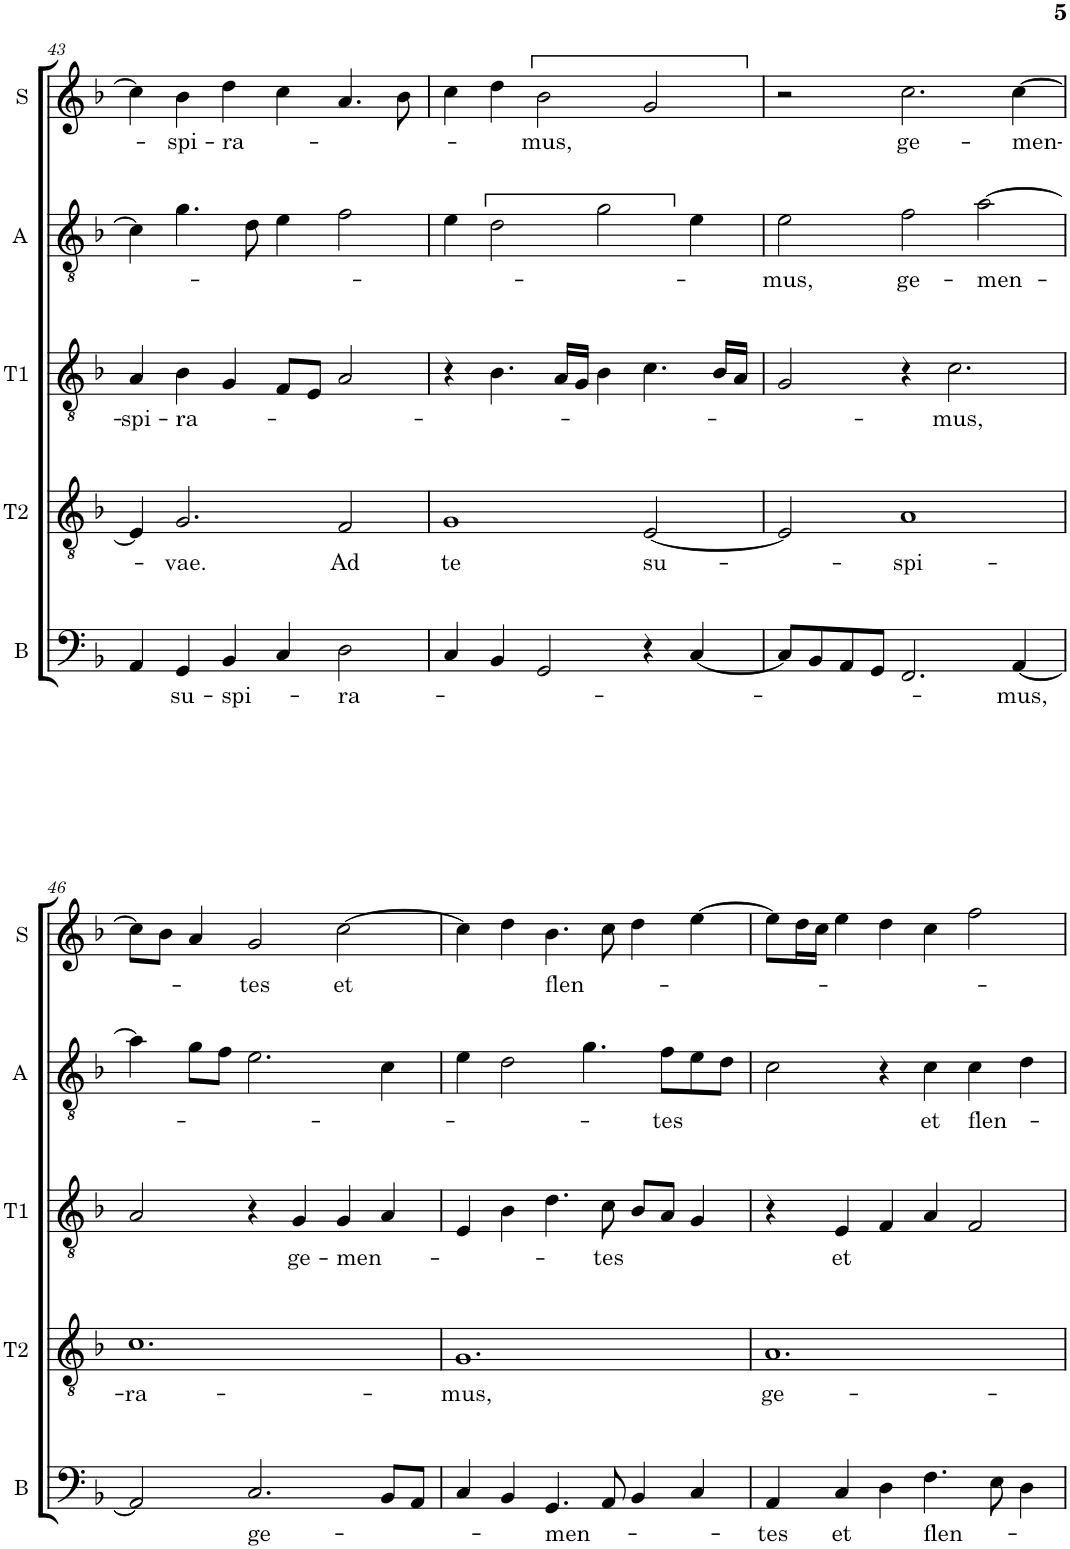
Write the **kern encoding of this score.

**kern	**text	**kern	**text	**kern	**text	**kern	**text	**kern	**text
*part5	*part5	*part4	*part4	*part3	*part3	*part2	*part2	*part1	*part1
*staff5	*staff5	*staff4	*staff4	*staff3	*staff3	*staff2	*staff2	*staff1	*staff1
*I"B	*	*I"T2	*	*I"T1	*	*I"A	*	*I"S	*
*I'B	*	*I'T2	*	*I'T1	*	*I'A	*	*I'S	*
!!LO:PB:g=z
*clefF4	*	*clefGv2	*	*clefGv2	*	*clefGv2	*	*clefG2	*
*k[b-]	*	*k[b-]	*	*k[b-]	*	*k[b-]	*	*k[b-]	*
*M3/2	*	*M3/2	*	*M3/2	*	*M3/2	*	*M3/2	*
=43	=43	=43	=43	=43	=43	=43	=43	=43	=43
!	!	!	!	!	!LO:LY:b	!	!	!	!
4AA/	.	4E/]	.	4A/	-spi-	4c\]	.	4cc\]	.
!	!LO:LY:b	!	!LO:LY:b	!	!LO:LY:b	!	!	!	!LO:LY:b
4GG/	su-	2.G/	-vae.	4B-\	-ra-	4.g\	.	4b-\	-spi-
!	!LO:LY:b	!	!	!	!	!	!	!	!LO:LY:b
4BB-/	-spi-	.	.	4G/	.	.	.	4dd\	-ra-
.	.	.	.	.	.	8d\	.	.	.
4C/	.	.	.	8F/L	.	4e\	.	4cc\	.
.	.	.	.	8E/J	.	.	.	.	.
!	!LO:LY:b	!	!LO:LY:b	!	!	!	!	!	!
2D\	-ra-	2F/	Ad	2A/	.	2f\	.	4.a/	.
.	.	.	.	.	.	.	.	8b-\	.
=44	=44	=44	=44	=44	=44	=44	=44	=44	=44
!	!	!	!LO:LY:b	!	!	!	!	!	!
4C/	.	1G	te	4r	.	4e\	.	4cc\	.
4BB-/	.	.	.	4.B-\	.	2d\	.	4dd\	.
!	!	!	!	!	!	!	!	!	!LO:LY:b
2GG/	.	.	.	.	.	.	.	2b-\	-mus,
.	.	.	.	16A/LL	.	.	.	.	.
.	.	.	.	16G/JJ	.	.	.	.	.
.	.	.	.	4B-\	.	2g\	.	.	.
!	!	!	!LO:LY:b	!	!	!	!	!	!
4r	.	[2E/	su-	4.c\	.	.	.	2g/	.
[4C/	.	.	.	.	.	4e\	.	.	.
.	.	.	.	16B-/LL	.	.	.	.	.
.	.	.	.	16A/JJ	.	.	.	.	.
=45	=45	=45	=45	=45	=45	=45	=45	=45	=45
!	!	!	!	!	!	!	!LO:LY:b	!	!
8C/L]	.	2E/]	.	2G/	.	2e\	-mus,	2r	.
8BB-/	.	.	.	.	.	.	.	.	.
8AA/	.	.	.	.	.	.	.	.	.
8GG/J	.	.	.	.	.	.	.	.	.
!	!	!	!LO:LY:b	!	!	!	!LO:LY:b	!	!LO:LY:b
2.FF/	.	1A	-spi-	4r	.	2f\	ge-	2.cc\	ge-
!	!	!	!	!	!LO:LY:b	!	!	!	!
.	.	.	.	2.c\	-mus,	.	.	.	.
!	!	!	!	!	!	!	!LO:LY:b	!	!
.	.	.	.	.	.	[2a\	-men-	.	.
!	!LO:LY:b	!	!	!	!	!	!	!	!LO:LY:b
[4AA/	-mus,	.	.	.	.	.	.	[4cc\	-men-
!!LO:LB:g=z
=46	=46	=46	=46	=46	=46	=46	=46	=46	=46
!	!	!	!LO:LY:b	!	!	!	!	!	!
2AA/]	.	1.c	-ra-	2A/	.	4a\]	.	8cc\L]	.
.	.	.	.	.	.	.	.	8b-\J	.
.	.	.	.	.	.	8g\L	.	4a/	.
.	.	.	.	.	.	8f\J	.	.	.
!	!LO:LY:b	!	!	!	!	!	!	!	!LO:LY:b
2.C/	ge-	.	.	4r	.	2.e\	.	2g/	-tes
!	!	!	!	!	!LO:LY:b	!	!	!	!
.	.	.	.	4G/	ge-	.	.	.	.
!	!	!	!	!	!LO:LY:b	!	!	!	!LO:LY:b
.	.	.	.	4G/	-men-	.	.	[2cc\	et
8BB-/L	.	.	.	4A/	.	4c\	.	.	.
8AA/J	.	.	.	.	.	.	.	.	.
=47	=47	=47	=47	=47	=47	=47	=47	=47	=47
!	!	!	!LO:LY:b	!	!	!	!	!	!
4C/	.	1.G	-mus,	4E/	.	4e\	.	4cc\]	.
4BB-/	.	.	.	4B-\	.	2d\	.	4dd\	.
!	!LO:LY:b	!	!	!	!	!	!	!	!LO:LY:b
4.GG/	-men-	.	.	4.d\	.	.	.	4.b-\	flen-
.	.	.	.	.	.	4.g\	.	.	.
!	!	!	!	!	!LO:LY:b	!	!	!	!
8AA/	.	.	.	8c\	-tes	.	.	8cc\	.
4BB-/	.	.	.	8B-/L	.	.	.	4dd\	.
!	!	!	!	!	!	!	!LO:LY:b	!	!
.	.	.	.	8A/J	.	8f\L	-tes	.	.
4C/	.	.	.	4G/	.	8e\	.	[4ee\	.
.	.	.	.	.	.	8d\J	.	.	.
=48	=48	=48	=48	=48	=48	=48	=48	=48	=48
!	!LO:LY:b	!	!LO:LY:b	!	!	!	!	!	!
4AA/	-tes	1.A	ge-	4r	.	2c\	.	8ee\L]	.
.	.	.	.	.	.	.	.	16dd\L	.
.	.	.	.	.	.	.	.	16cc\JJ	.
!	!LO:LY:b	!	!	!	!LO:LY:b	!	!	!	!
4C/	et	.	.	4E/	et	.	.	4ee\	.
4D\	.	.	.	4F/	.	4r	.	4dd\	.
!	!LO:LY:b	!	!	!	!	!	!LO:LY:b	!	!
4.F\	flen-	.	.	4A/	.	4c\	et	4cc\	.
!	!	!	!	!	!	!	!LO:LY:b	!	!
.	.	.	.	2F/	.	4c\	flen-	2ff\	.
8E\	.	.	.	.	.	.	.	.	.
4D\	.	.	.	.	.	4d\	.	.	.
=	=	=	=	=	=	=	=	=	=
*-	*-	*-	*-	*-	*-	*-	*-	*-	*-
